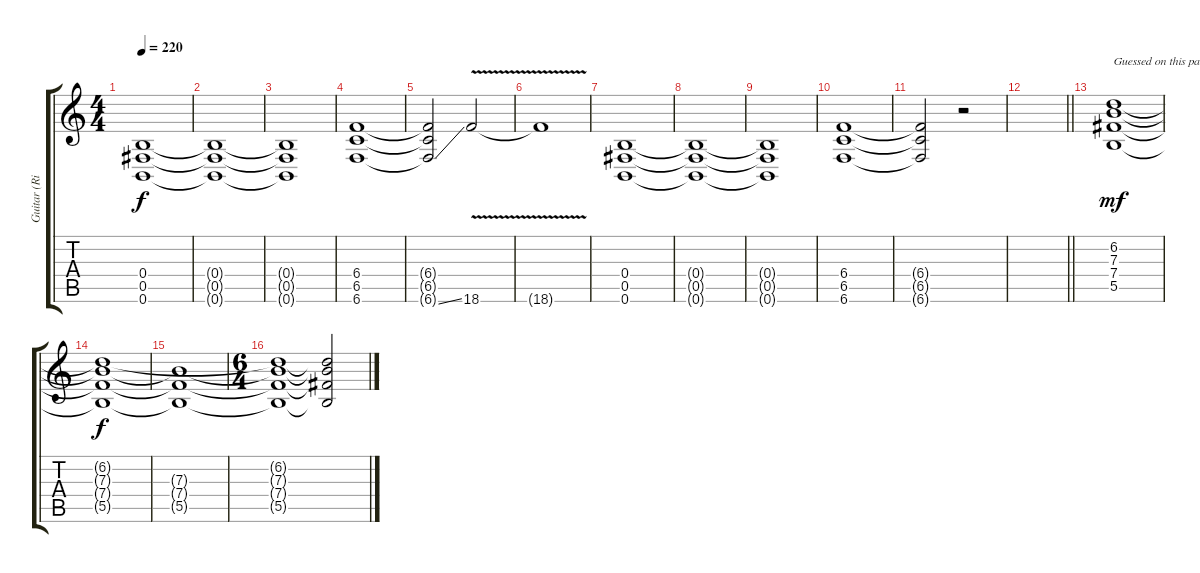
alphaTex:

\track ("Guitar (Right)" "Guitar (Ri") {instrument distortionguitar}
\staff {score tabs}
\tuning (Db4 Ab3 E3 B2 Gb2 B1) {hide}
\ts (4 4)
\tempo 220
\clef g2
\ks c
(0.4 0.5 0.6).1{dy f} |
(0.4{t} 0.5{t} 0.6{t}).1 |
(0.4{t} 0.5{t} 0.6{t}).1 |
(6.4 6.5 6.6).1 |
(6.4{t} 6.5{t} 6.6{ss t}).2 18.6{v}.2 |
18.6{t}.1 |
(0.4 0.5 0.6).1 |
(0.4{t} 0.5{t} 0.6{t}).1 |
(0.4{t} 0.5{t} 0.6{t}).1 |
(6.4 6.5 6.6).1 |
(6.4{t} 6.5{t} 6.6{t}).2 r.2 |
\barLineRight lightlight
|
(6.2 7.3 7.4 5.5).1{txt "Guessed on this part so i dont know if its right" dy mf} |
(6.2{t} 7.3{t} 7.4{t} 5.5{t}).1{dy f} |
(7.3{t} 7.4{t} 5.5{t}).1 |
\ts (6 4)
(6.2{t} 7.3{t} 7.4{t} 5.5{t}).1 (6.2{t} 7.3{t} 7.4{t} 5.5{t}).2
